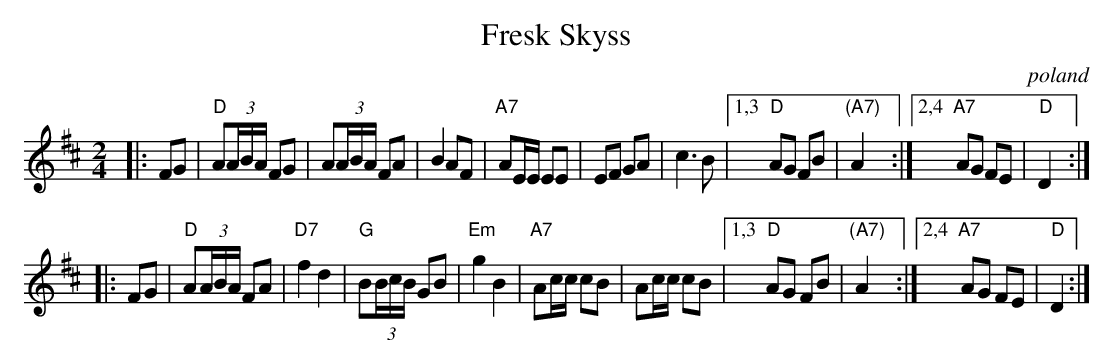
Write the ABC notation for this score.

X:1
T: Fresk Skyss
O:poland
M: 2/4
L: 1/16
K: D
|: F2G2 \
| "D"A2(3ABA F2G2 | A2(3ABA F2A2 | B4 A2F2 | "A7"A2EE E2E2 \
| E2F2 G2A2 | c6 B2 |1,3 "D"A2G2 F2B2 | "(A7)"A4 :|2,4 "A7"A2G2 F2E2 | "D"D4 :|
|: F2G2 \
| "D"A2(3ABA F2A2 | "D7"f4 d4 | "G"B2(3BcB G2B2 | "Em"g4 B4 \
| "A7"A2cc c2B2 | A2cc c2B2 |1,3 "D"A2G2 F2B2 | "(A7)"A4 :|2,4 "A7"A2G2 F2E2 | "D"D4 :|
